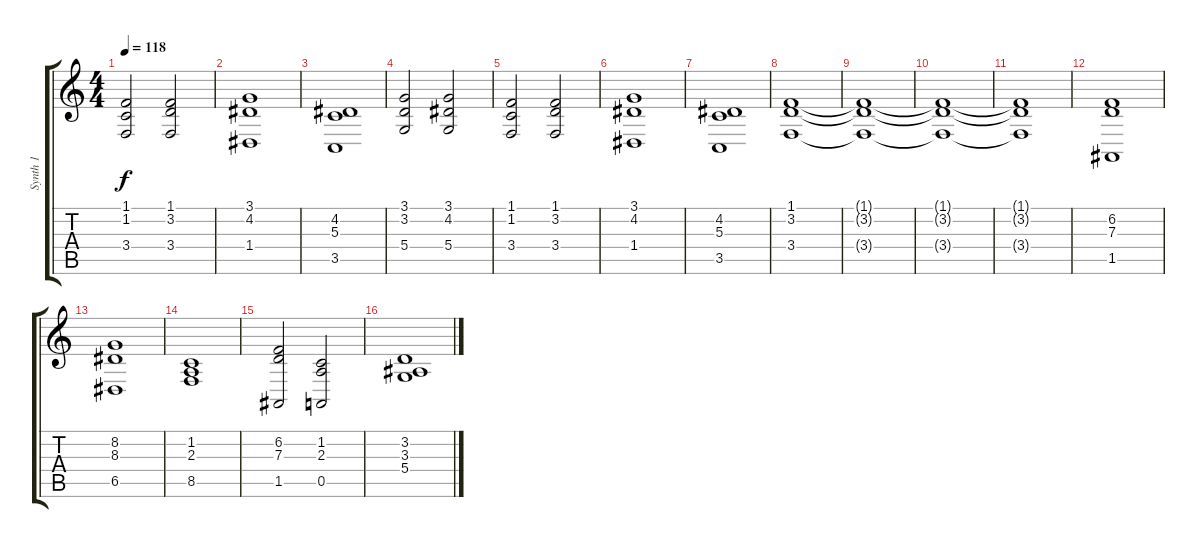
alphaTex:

\track ("Synth 1" "Synth 1") {instrument stringensemble1}
\staff {score tabs}
\tuning (E4 B3 G3 D3 A2 E2) {hide}
\ts (4 4)
\tempo 118
\clef g2
\ks c
(1.1 1.2 3.4).2{dy f} (1.1 3.2 3.4).2 |
(3.1 4.2 1.4).1 |
(4.2 5.3 3.5).1 |
(3.1 3.2 5.4).2 (3.1 4.2 5.4).2 |
(1.1 1.2 3.4).2 (1.1 3.2 3.4).2 |
(3.1 4.2 1.4).1 |
(4.2 5.3 3.5).1 |
(1.1 3.2 3.4).1 |
(1.1{t} 3.2{t} 3.4{t}).1 |
(1.1{t} 3.2{t} 3.4{t}).1 |
(1.1{t} 3.2{t} 3.4{t}).1 |
(6.2 7.3 1.5).1 |
(8.2 8.3 6.5).1 |
(1.2 2.3 8.5).1 |
(6.2 7.3 1.5).2 (1.2 2.3 0.5).2 |
(3.2 3.3 5.4).1
